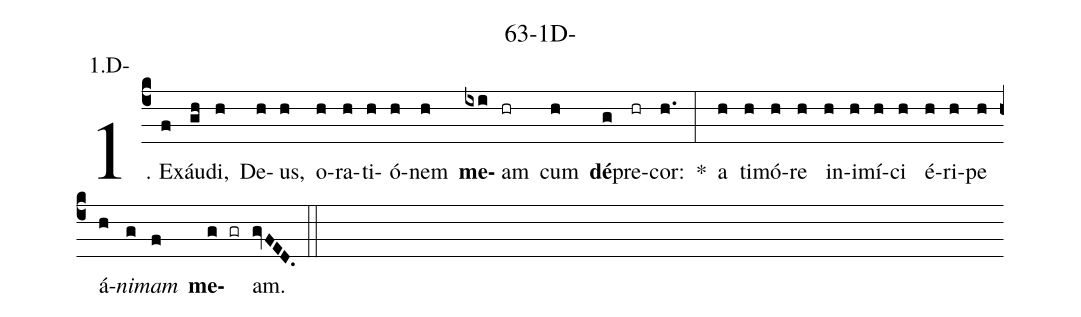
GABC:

name: 63-1D-;
annotation: 1.D-;
%%
(c4)1. Ex(f)áu(gh)di,(h) De(h)us,(h) o(h)ra(h)ti(h)ó(h)nem(h) <b>me</b>(ixi)am(hr) cum(h) <b>dé</b>(g)pre(hr)cor:(h.) *(:) a(h) ti(h)mó(h)re(h) in(h)i(h)mí(h)ci(h) é(h)ri(h)pe(h) á(h)<i>ni</i>(g)<i>mam</i>(f) <b>me</b>(g gr)am.(gvFED.) (::)
